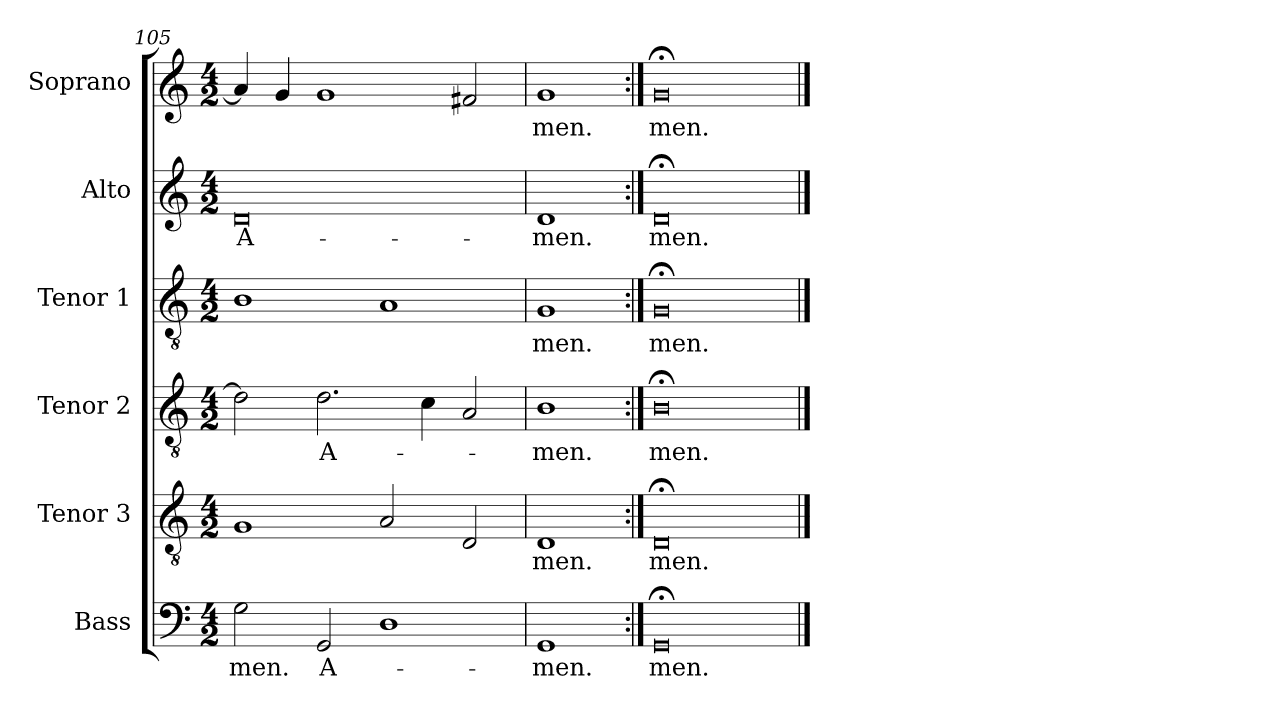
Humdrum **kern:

**kern	**text	**kern	**text	**kern	**text	**kern	**text	**kern	**text	**kern	**text
*part6	*part6	*part5	*part5	*part4	*part4	*part3	*part3	*part2	*part2	*part1	*part1
*staff6	*staff6	*staff5	*staff5	*staff4	*staff4	*staff3	*staff3	*staff2	*staff2	*staff1	*staff1
*I"Bass	*	*I"Tenor 3	*	*I"Tenor 2	*	*I"Tenor 1	*	*I"Alto	*	*I"Soprano	*
*I'B.	*	*I'T3.	*	*I'T2.	*	*I'T1.	*	*I'A.	*	*I'S.	*
*clefF4	*	*clefGv2	*	*clefGv2	*	*clefGv2	*	*clefG2	*	*clefG2	*
*	*	*ITrd7c12	*	*ITrd7c12	*	*ITrd7c12	*	*	*	*	*
*k[]	*	*k[]	*	*k[]	*	*k[]	*	*k[]	*	*k[]	*
*C:	*	*C:	*	*C:	*	*C:	*	*C:	*	*C:	*
*M4/2	*	*M4/2	*	*M4/2	*	*M4/2	*	*M4/2	*	*M4/2	*
=105	=105	=105	=105	=105	=105	=105	=105	=105	=105	=105	=105
!	!LO:LY:b:color=#000000	!	!	!	!	!	!	!	!	!	!
!	!	!	!	!	!	!	!	!	!LO:LY:b:color=#000000	!	!
2Gi\	-men.	1GGi	.	2Di\]	.	1BBi	.	0di	A-	4ai/]	.
.	.	.	.	.	.	.	.	.	.	4gi/	.
!	!LO:LY:b:color=#000000	!	!	!	!	!	!	!	!	!	!
!	!	!	!	!	!LO:LY:b:color=#000000	!	!	!	!	!	!
2GGi/	A-	.	.	2.Di\	A-	.	.	.	.	1gi	.
1Di	.	2AAi/	.	.	.	1AAi	.	.	.	.	.
.	.	.	.	4Ci\	.	.	.	.	.	.	.
.	.	2DDi/	.	2AAi/	.	.	.	.	.	2f#Xi/	.
=106	=106	=106	=106	=106	=106	=106	=106	=106	=106	=106	=106
!	!LO:LY:b:color=#000000	!	!	!	!	!	!	!	!	!	!
!	!	!	!LO:LY:b:color=#000000	!	!	!	!	!	!	!	!
!	!	!	!	!	!LO:LY:b:color=#000000	!	!	!	!	!	!
!	!	!	!	!	!	!	!LO:LY:b:color=#000000	!	!	!	!
!	!	!	!	!	!	!	!	!	!LO:LY:b:color=#000000	!	!
!	!	!	!	!	!	!	!	!	!	!	!LO:LY:b:color=#000000
1GGi	-men.	1DDi	-men.	1BBi	-men.	1GGi	-men.	1di	-men.	1gi	-men.
=107:|!	=107:|!	=107:|!	=107:|!	=107:|!	=107:|!	=107:|!	=107:|!	=107:|!	=107:|!	=107:|!	=107:|!
!	!LO:LY:b:color=#000000	!	!	!	!	!	!	!	!	!	!
!	!	!	!LO:LY:b:color=#000000	!	!	!	!	!	!	!	!
!	!	!	!	!	!LO:LY:b:color=#000000	!	!	!	!	!	!
!	!	!	!	!	!	!	!LO:LY:b:color=#000000	!	!	!	!
!	!	!	!	!	!	!	!	!	!LO:LY:b:color=#000000	!	!
!	!	!	!	!	!	!	!	!	!	!	!LO:LY:b:color=#000000
0GG;i	- men.	0DD;i	- men.	0BB;i	- men.	0GG;i	- men.	0d;i	- men.	0g;i	- men.
==	==	==	==	==	==	==	==	==	==	==	==
*-	*-	*-	*-	*-	*-	*-	*-	*-	*-	*-	*-
